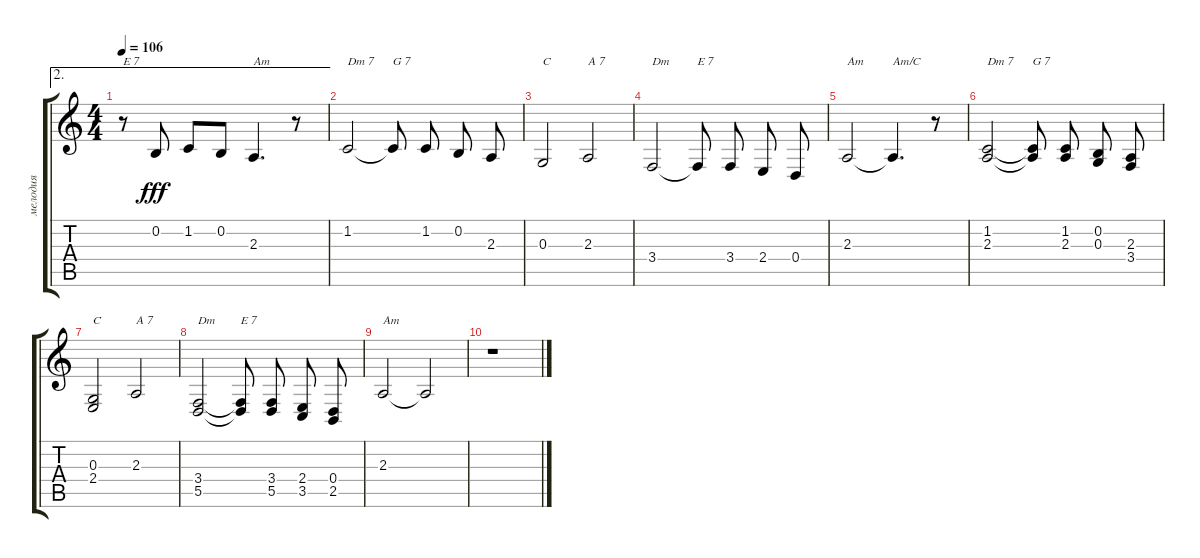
\track ("мелодия" "мелодия") {instrument accordion}
\staff {score tabs}
\tuning (E4 B3 G3 D3 A2 E2) {hide}
\ae 2
\ts (4 4)
\tempo 106
\clef g2
\ks c
r.8{txt "E 7" dy fff} 0.2.8 1.2.8 0.2.8 2.3.4{d txt "Am"} r.8 |
1.2.2{txt "Dm 7"} 1.2{t}.8{txt "G 7" beam split} 1.2.8 0.2.8{beam split} 2.3.8 |
0.3.2{txt "C"} 2.3.2{txt "A 7"} |
3.4.2{txt "Dm"} 3.4{t}.8{txt "E 7" beam split} 3.4.8 2.4.8{beam split} 0.4.8 |
2.3.2{txt "Am"} 2.3{t}.4{d txt "Am/C"} r.8 |
(1.2 2.3).2{txt "Dm 7"} (1.2{t} 2.3{t}).8{txt "G 7" beam split} (1.2 2.3).8 (0.2 0.3).8{beam split} (2.3 3.4).8 |
(0.3 2.4).2{txt "C"} 2.3.2{txt "A 7"} |
(3.4 5.5).2{txt "Dm"} (3.4{t} 5.5{t}).8{txt "E 7" beam split} (3.4 5.5).8 (2.4 3.5).8{beam split} (0.4 2.5).8 |
2.3.2{txt "Am"} 2.3{t}.2 |
r.1
